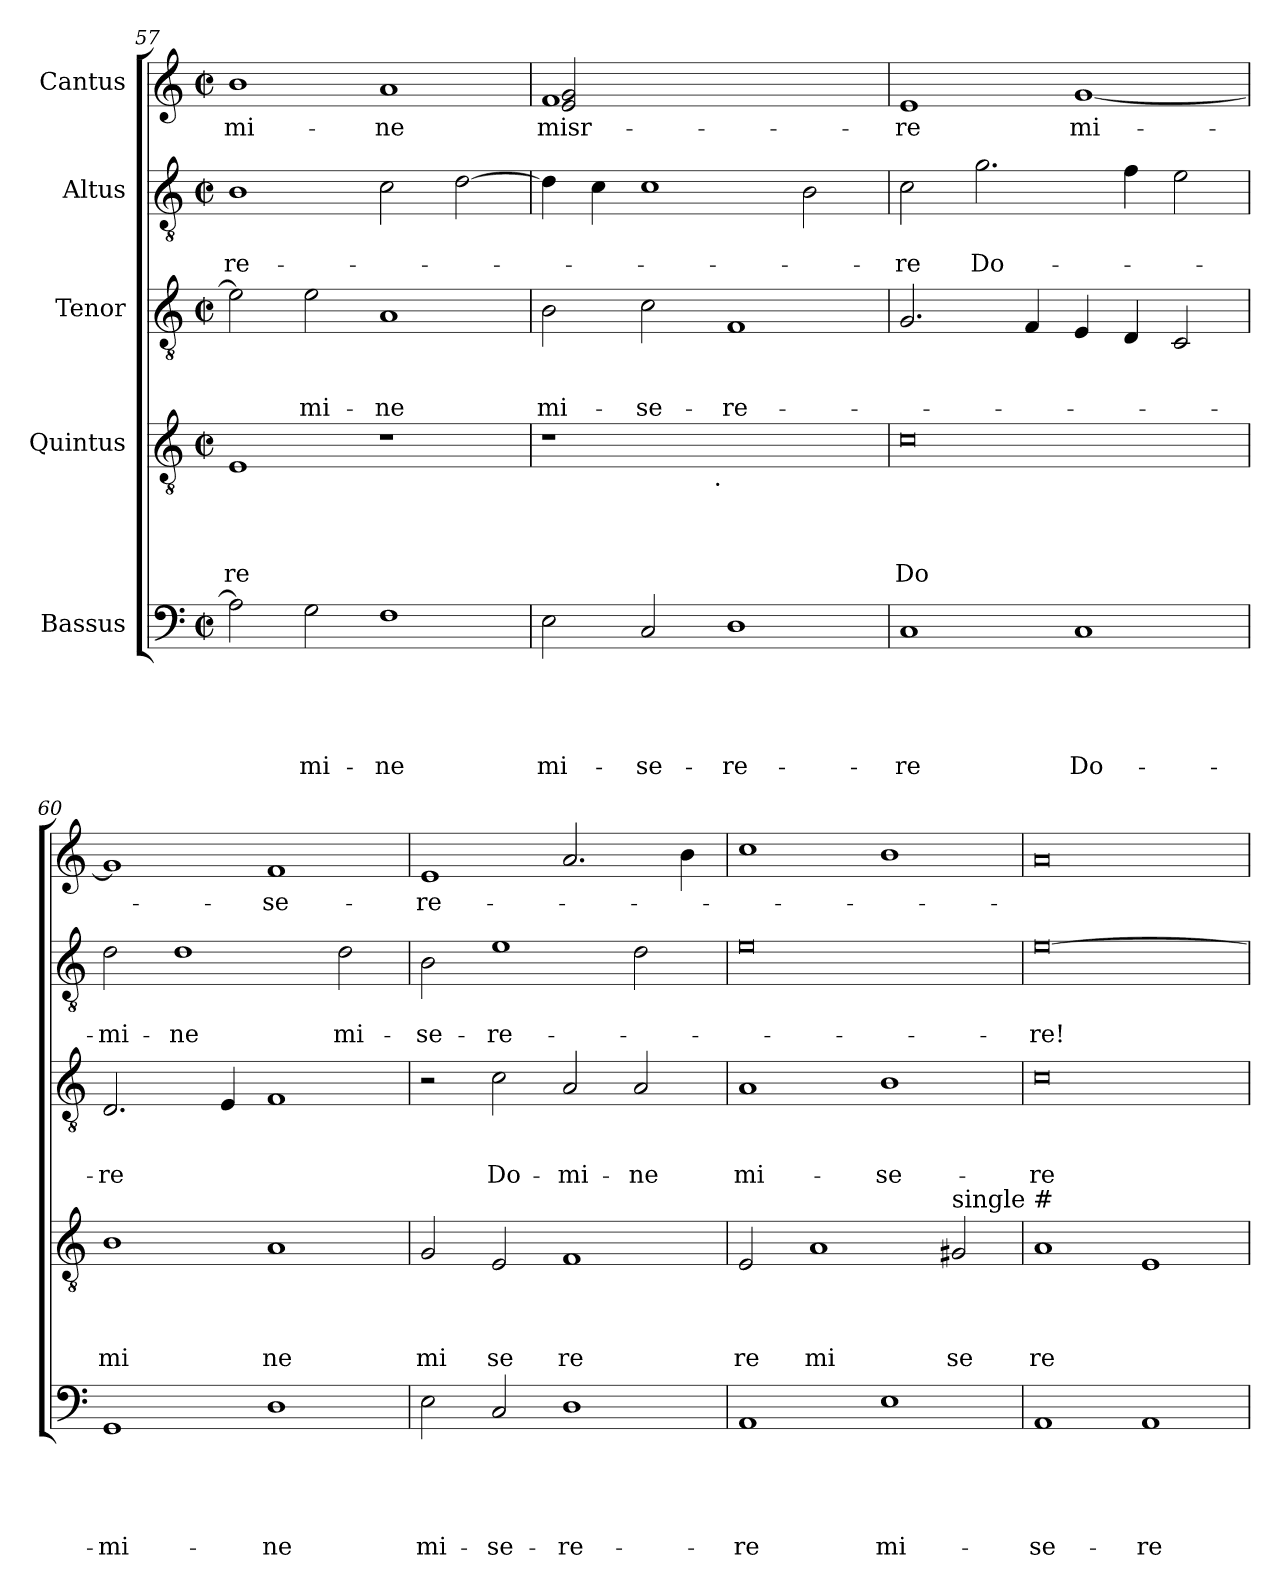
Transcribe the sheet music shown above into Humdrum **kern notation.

**kern	**text	**text	**text	**text	**text	**kern	**text	**text	**text	**text	**kern	**text	**text	**text	**kern	**text	**text	**kern	**text
*part5	*part5	*part5	*part5	*part5	*part5	*part4	*part4	*part4	*part4	*part4	*part3	*part3	*part3	*part3	*part2	*part2	*part2	*part1	*part1
*staff5	*staff5	*staff5	*staff5	*staff5	*staff5	*staff4	*staff4	*staff4	*staff4	*staff4	*staff3	*staff3	*staff3	*staff3	*staff2	*staff2	*staff2	*staff1	*staff1
*I"Bassus	*	*	*	*	*	*I"Quintus	*	*	*	*	*I"Tenor	*	*	*	*I"Altus	*	*	*I"Cantus	*
!!LO:PB:g=z
*clefF4	*	*	*	*	*	*clefGv2	*	*	*	*	*clefGv2	*	*	*	*clefGv2	*	*	*clefG2	*
*k[]	*	*	*	*	*	*k[]	*	*	*	*	*k[]	*	*	*	*k[]	*	*	*k[]	*
*C:	*	*	*	*	*	*C:	*	*	*	*	*C:	*	*	*	*C:	*	*	*C:	*
*M2/2	*	*	*	*	*	*M2/2	*	*	*	*	*M2/2	*	*	*	*M2/2	*	*	*M2/2	*
*met(c|)	*	*	*	*	*	*met(c|)	*	*	*	*	*met(c|)	*	*	*	*met(c|)	*	*	*met(c|)	*
=57	=57	=57	=57	=57	=57	=57	=57	=57	=57	=57	=57	=57	=57	=57	=57	=57	=57	=57	=57
!	!	!	!	!	!	!	!	!	!	!LO:LY:b	!	!	!	!	!	!	!LO:LY:b	!	!LO:LY:b
2A\]	.	.	.	.	.	1E	.	.	.	re	2e\]	.	.	.	1B	.	-re-	1b	-mi-
!	!	!	!	!	!LO:LY:b	!	!	!	!	!	!	!	!	!LO:LY:b	!	!	!	!	!
2G\	.	.	.	.	mi-	.	.	.	.	.	2e\	.	.	-mi-	.	.	.	.	.
!	!	!	!	!	!LO:LY:b	!	!	!	!	!	!	!	!	!LO:LY:b	!	!	!	!	!LO:LY:b
1F	.	.	.	.	-ne	1r	.	.	.	.	1A	.	.	-ne	2c\	.	.	1a	-ne
.	.	.	.	.	.	.	.	.	.	.	.	.	.	.	[>2d\	.	.	.	.
=58	=58	=58	=58	=58	=58	=58	=58	=58	=58	=58	=58	=58	=58	=58	=58	=58	=58	=58	=58
!	!	!	!	!	!LO:LY:b	!	!	!	!	!	!	!	!	!LO:LY:b	!	!	!	!	!LO:LY:b
*	*	*	*	*	*	*^	*	*	*	*	*	*	*	*	*	*	*	*^	*
2E\	.	.	.	.	mi-	1r	2ryy	.	.	.	.	2B\	.	.	mi-	4d\]	.	.	1f	2e/ 2g/	misr-
.	.	.	.	.	.	.	.	.	.	.	.	.	.	.	.	4c\	.	.	.	.	.
!	!	!	!	!	!LO:LY:b	!	!	!	!	!	!	!	!	!	!LO:LY:b	!	!	!	!	!	!
2C/	.	.	.	.	-se-	.	4...ryy	.	.	.	.	2c\	.	.	-se-	1c	.	.	.	1ryy	.
!	!	!	!	!	!	!	!LO:TX:b:t=.	!	!	!	!	!	!	!	!	!	!	!	!	!	!
.	.	.	.	.	.	.	1ryy	.	.	.	.	.	.	.	.	.	.	.	.	.	.
!	!	!	!	!	!LO:LY:b	!	!	!	!	!	!	!	!	!	!LO:LY:b	!	!	!	!	!	!
1D	.	.	.	.	-re-	1ryy	.	.	.	.	.	1F	.	.	-re-	.	.	.	1ryy	.	.
.	.	.	.	.	.	.	.	.	.	.	.	.	.	.	.	2B\	.	.	.	2ryy	.
.	.	.	.	.	.	.	32ryy	.	.	.	.	.	.	.	.	.	.	.	.	.	.
=59	=59	=59	=59	=59	=59	=59	=59	=59	=59	=59	=59	=59	=59	=59	=59	=59	=59	=59	=59	=59	=59
!	!	!	!	!	!LO:LY:b	!	!	!	!	!	!LO:LY:b	!	!	!	!	!	!	!LO:LY:b	!	!	!LO:LY:b
*	*	*	*	*	*	*v	*v	*	*	*	*	*	*	*	*	*	*	*	*v	*v	*
1C	.	.	.	.	-re	0c	.	.	.	Do	2.G/	.	.	.	2c\	.	-re	1e	-re
!	!	!	!	!	!	!	!	!	!	!	!	!	!	!	!	!	!LO:LY:b	!	!
.	.	.	.	.	.	.	.	.	.	.	.	.	.	.	2.g\	.	Do-	.	.
.	.	.	.	.	.	.	.	.	.	.	4F/	.	.	.	.	.	.	.	.
!	!	!	!	!	!LO:LY:b	!	!	!	!	!	!	!	!	!	!	!	!	!	!LO:LY:b
1C	.	.	.	.	Do-	.	.	.	.	.	4E/	.	.	.	.	.	.	[<1g	mi-
.	.	.	.	.	.	.	.	.	.	.	4D/	.	.	.	4f\	.	.	.	.
.	.	.	.	.	.	.	.	.	.	.	2C/	.	.	.	2e\	.	.	.	.
=60	=60	=60	=60	=60	=60	=60	=60	=60	=60	=60	=60	=60	=60	=60	=60	=60	=60	=60	=60
!	!	!	!	!	!LO:LY:b	!	!	!	!	!LO:LY:b	!	!	!	!LO:LY:b	!	!	!LO:LY:b	!	!
1GG	.	.	.	.	-mi-	1B	.	.	.	mi	2.D/	.	.	-re	2d\	.	-mi-	1g]	.
!	!	!	!	!	!	!	!	!	!	!	!	!	!	!	!	!	!LO:LY:b	!	!
.	.	.	.	.	.	.	.	.	.	.	.	.	.	.	1d	.	-ne	.	.
.	.	.	.	.	.	.	.	.	.	.	4E/	.	.	.	.	.	.	.	.
!	!	!	!	!	!LO:LY:b	!	!	!	!	!LO:LY:b	!	!	!	!	!	!	!	!	!LO:LY:b
1D	.	.	.	.	-ne	1A	.	.	.	ne	1F	.	.	.	.	.	.	1f	-se-
!	!	!	!	!	!	!	!	!	!	!	!	!	!	!	!	!	!LO:LY:b	!	!
.	.	.	.	.	.	.	.	.	.	.	.	.	.	.	2d\	.	mi-	.	.
=61	=61	=61	=61	=61	=61	=61	=61	=61	=61	=61	=61	=61	=61	=61	=61	=61	=61	=61	=61
!	!	!	!	!	!LO:LY:b	!	!	!	!	!LO:LY:b	!	!	!	!	!	!	!LO:LY:b	!	!LO:LY:b
2E\	.	.	.	.	mi-	2G/	.	.	.	mi	2r	.	.	.	2B\	.	-se-	1e	-re-
!	!	!	!	!	!LO:LY:b	!	!	!	!	!LO:LY:b	!	!	!	!LO:LY:b	!	!	!LO:LY:b	!	!
2C/	.	.	.	.	-se-	2E/	.	.	.	se	2c\	.	.	Do-	1e	.	-re-	.	.
!	!	!	!	!	!LO:LY:b	!	!	!	!	!LO:LY:b	!	!	!	!LO:LY:b	!	!	!	!	!
1D	.	.	.	.	-re-	1F	.	.	.	re	2A/	.	.	-mi-	.	.	.	2.a/	.
!	!	!	!	!	!	!	!	!	!	!	!	!	!	!LO:LY:b	!	!	!	!	!
.	.	.	.	.	.	.	.	.	.	.	2A/	.	.	-ne	2d\	.	.	.	.
.	.	.	.	.	.	.	.	.	.	.	.	.	.	.	.	.	.	4b\	.
=62	=62	=62	=62	=62	=62	=62	=62	=62	=62	=62	=62	=62	=62	=62	=62	=62	=62	=62	=62
!	!	!	!	!	!LO:LY:b	!	!	!	!	!LO:LY:b	!	!	!	!LO:LY:b	!	!	!	!	!
1AA	.	.	.	.	-re	2E/	.	.	.	re	1A	.	.	mi-	0e	.	.	1cc	.
!	!	!	!	!	!	!	!	!	!	!LO:LY:b	!	!	!	!	!	!	!	!	!
.	.	.	.	.	.	1A	.	.	.	mi	.	.	.	.	.	.	.	.	.
!	!	!	!	!	!LO:LY:b	!	!	!	!	!	!	!	!	!LO:LY:b	!	!	!	!	!
1E	.	.	.	.	mi-	.	.	.	.	.	1B	.	.	-se-	.	.	.	1b	.
!	!	!	!	!	!	!LO:TX:a:t=single #	!	!	!	!	!	!	!	!	!	!	!	!	!
!	!	!	!	!	!	!	!	!	!	!LO:LY:b	!	!	!	!	!	!	!	!	!
.	.	.	.	.	.	2G#/	.	.	.	se	.	.	.	.	.	.	.	.	.
=63	=63	=63	=63	=63	=63	=63	=63	=63	=63	=63	=63	=63	=63	=63	=63	=63	=63	=63	=63
!	!	!	!	!	!LO:LY:b	!	!	!	!	!LO:LY:b	!	!	!	!LO:LY:b	!	!	!LO:LY:b	!	!
1AA	.	.	.	.	-se-	1A	.	.	.	re	0c	.	.	-re-	[>0e	.	-re!	0a	.
!	!	!	!	!	!LO:LY:b	!	!	!	!	!	!	!	!	!	!	!	!	!	!
1AA	.	.	.	.	-re-	1E	.	.	.	.	.	.	.	.	.	.	.	.	.
=	=	=	=	=	=	=	=	=	=	=	=	=	=	=	=	=	=	=	=
*-	*-	*-	*-	*-	*-	*-	*-	*-	*-	*-	*-	*-	*-	*-	*-	*-	*-	*-	*-
